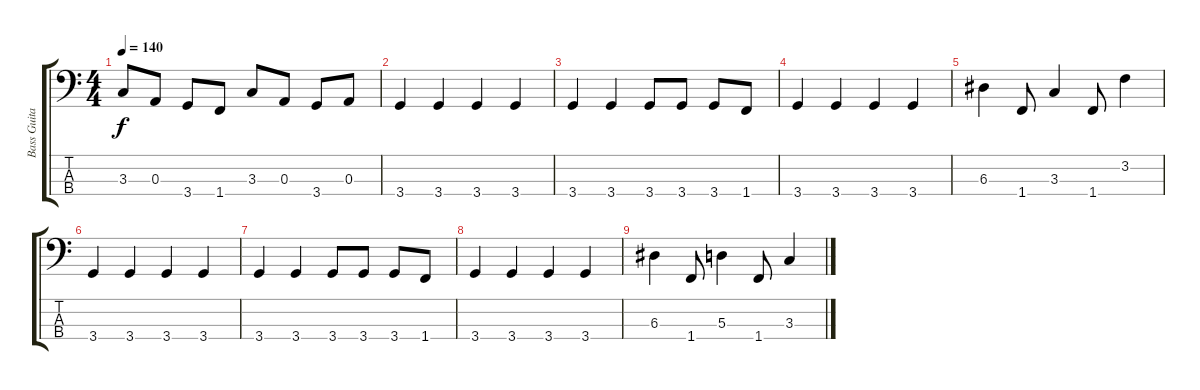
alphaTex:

\track ("Bass Guitar" "Bass Guita") {instrument electricbassfinger}
\staff {score tabs}
\tuning (G2 D2 A1 E1) {hide}
\ts (4 4)
\tempo 140
\clef f4
\ks c
3.3.8{dy f} 0.3.8 3.4.8 1.4.8 3.3.8 0.3.8 3.4.8 0.3.8 |
3.4.4 3.4.4 3.4.4 3.4.4 |
3.4.4 3.4.4 3.4.8 3.4.8 3.4.8 1.4.8 |
3.4.4 3.4.4 3.4.4 3.4.4 |
6.3.4 1.4.8 3.3.4 1.4.8 3.2.4 |
3.4.4 3.4.4 3.4.4 3.4.4 |
3.4.4 3.4.4 3.4.8 3.4.8 3.4.8 1.4.8 |
3.4.4{volume 2} 3.4.4 3.4.4 3.4.4 |
6.3.4 1.4.8 5.3.4 1.4.8 3.3.4
